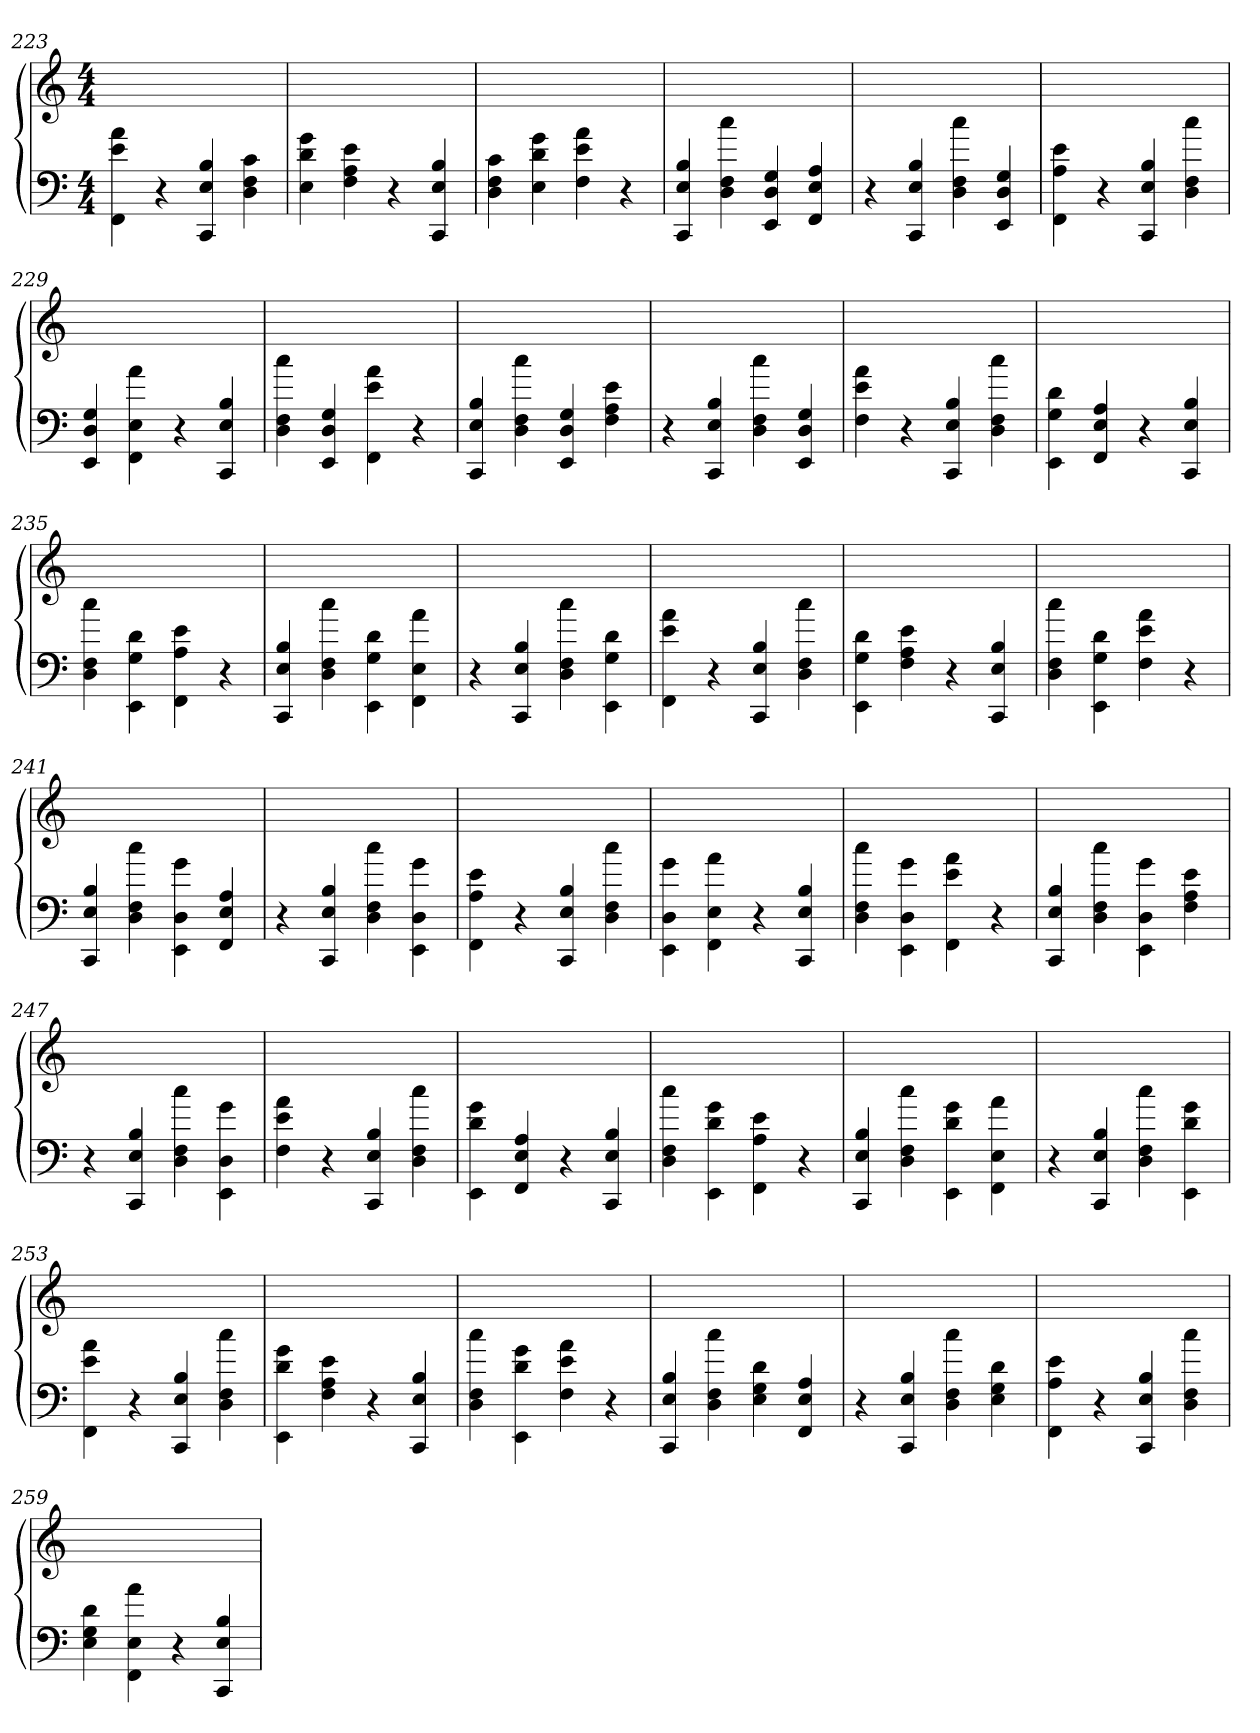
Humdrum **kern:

**kern	**kern
*part2	*part1
*staff2	*staff1
*clefF4	*clefG2
*k[]	*k[]
*C:	*C:
*M4/4	*M4/4
=223	=223
4FF 4e 4a	1ryy
4r	.
4CC 4E 4B	.
4D 4F 4c	.
=224	=224
4E 4d 4g	1ryy
4F 4A 4e	.
4r	.
4CC 4E 4B	.
=225	=225
4D 4F 4c	1ryy
4E 4d 4g	.
4F 4e 4a	.
4r	.
=226	=226
4CC 4E 4B	1ryy
4D 4F 4cc	.
4EE 4D 4G	.
4FF 4E 4A	.
=227	=227
4r	1ryy
4CC 4E 4B	.
4D 4F 4cc	.
4EE 4D 4G	.
=228	=228
4FF 4A 4e	1ryy
4r	.
4CC 4E 4B	.
4D 4F 4cc	.
=229	=229
4EE 4D 4G	1ryy
4FF 4E 4a	.
4r	.
4CC 4E 4B	.
=230	=230
4D 4F 4cc	1ryy
4EE 4D 4G	.
4FF 4e 4a	.
4r	.
=231	=231
4CC 4E 4B	1ryy
4D 4F 4cc	.
4EE 4D 4G	.
4F 4A 4e	.
=232	=232
4r	1ryy
4CC 4E 4B	.
4D 4F 4cc	.
4EE 4D 4G	.
=233	=233
4F 4e 4a	1ryy
4r	.
4CC 4E 4B	.
4D 4F 4cc	.
=234	=234
4EE 4G 4d	1ryy
4FF 4E 4A	.
4r	.
4CC 4E 4B	.
=235	=235
4D 4F 4cc	1ryy
4EE 4G 4d	.
4FF 4A 4e	.
4r	.
=236	=236
4CC 4E 4B	1ryy
4D 4F 4cc	.
4EE 4G 4d	.
4FF 4E 4a	.
=237	=237
4r	1ryy
4CC 4E 4B	.
4D 4F 4cc	.
4EE 4G 4d	.
=238	=238
4FF 4e 4a	1ryy
4r	.
4CC 4E 4B	.
4D 4F 4cc	.
=239	=239
4EE 4G 4d	1ryy
4F 4A 4e	.
4r	.
4CC 4E 4B	.
=240	=240
4D 4F 4cc	1ryy
4EE 4G 4d	.
4F 4e 4a	.
4r	.
=241	=241
4CC 4E 4B	1ryy
4D 4F 4cc	.
4EE 4D 4g	.
4FF 4E 4A	.
=242	=242
4r	1ryy
4CC 4E 4B	.
4D 4F 4cc	.
4EE 4D 4g	.
=243	=243
4FF 4A 4e	1ryy
4r	.
4CC 4E 4B	.
4D 4F 4cc	.
=244	=244
4EE 4D 4g	1ryy
4FF 4E 4a	.
4r	.
4CC 4E 4B	.
=245	=245
4D 4F 4cc	1ryy
4EE 4D 4g	.
4FF 4e 4a	.
4r	.
=246	=246
4CC 4E 4B	1ryy
4D 4F 4cc	.
4EE 4D 4g	.
4F 4A 4e	.
=247	=247
4r	1ryy
4CC 4E 4B	.
4D 4F 4cc	.
4EE 4D 4g	.
=248	=248
4F 4e 4a	1ryy
4r	.
4CC 4E 4B	.
4D 4F 4cc	.
=249	=249
4EE 4d 4g	1ryy
4FF 4E 4A	.
4r	.
4CC 4E 4B	.
=250	=250
4D 4F 4cc	1ryy
4EE 4d 4g	.
4FF 4A 4e	.
4r	.
=251	=251
4CC 4E 4B	1ryy
4D 4F 4cc	.
4EE 4d 4g	.
4FF 4E 4a	.
=252	=252
4r	1ryy
4CC 4E 4B	.
4D 4F 4cc	.
4EE 4d 4g	.
=253	=253
4FF 4e 4a	1ryy
4r	.
4CC 4E 4B	.
4D 4F 4cc	.
=254	=254
4EE 4d 4g	1ryy
4F 4A 4e	.
4r	.
4CC 4E 4B	.
=255	=255
4D 4F 4cc	1ryy
4EE 4d 4g	.
4F 4e 4a	.
4r	.
=256	=256
4CC 4E 4B	1ryy
4D 4F 4cc	.
4E 4G 4d	.
4FF 4E 4A	.
=257	=257
4r	1ryy
4CC 4E 4B	.
4D 4F 4cc	.
4E 4G 4d	.
=258	=258
4FF 4A 4e	1ryy
4r	.
4CC 4E 4B	.
4D 4F 4cc	.
=259	=259
4E 4G 4d	1ryy
4FF 4E 4a	.
4r	.
4CC 4E 4B	.
=	=
*-	*-
